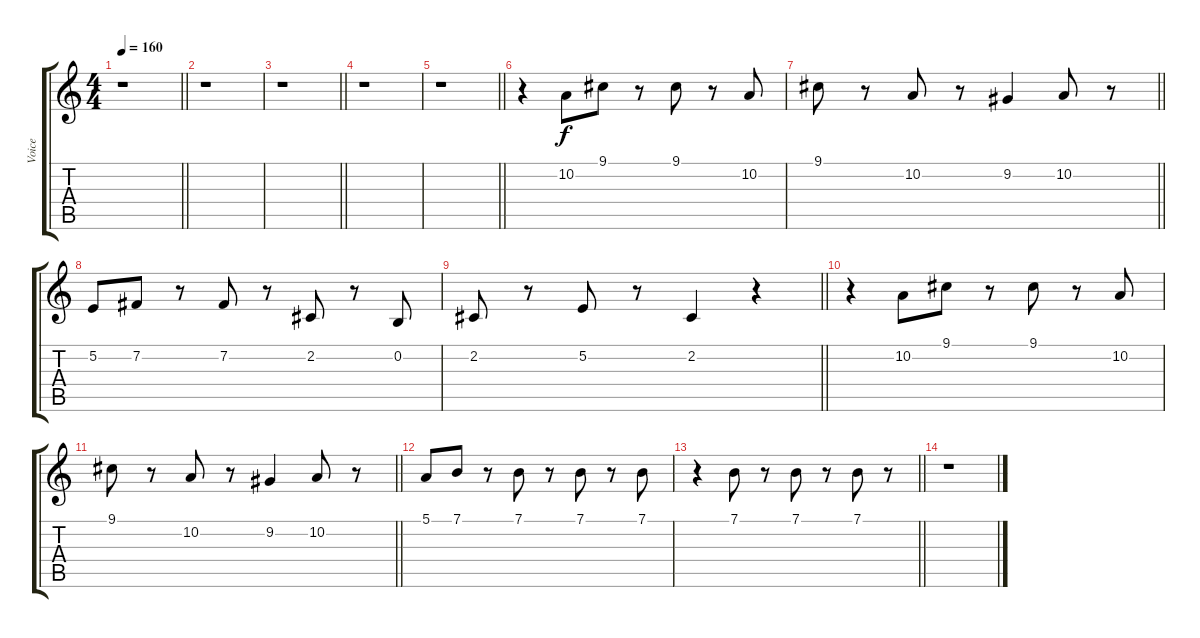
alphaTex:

\track ("Voice" "Voice") {instrument clarinet}
\staff {score tabs}
\tuning (E4 B3 G3 D3 A2 E2) {hide}
\ts (4 4)
\tempo 160
\clef g2
\barLineRight lightlight
\ks c
r.1{dy f} |
r.1 |
\barLineRight lightlight
r.1 |
r.1 |
\barLineRight lightlight
r.1 |
\section ("" "")
r.4 10.2.8 9.1.8 r.8 9.1.8 r.8 10.2.8 |
\barLineRight lightlight
9.1.8 r.8 10.2.8 r.8 9.2.4 10.2.8 r.8 |
5.2.8 7.2.8 r.8 7.2.8 r.8 2.2.8 r.8 0.2.8 |
\barLineRight lightlight
2.2.8 r.8 5.2.8 r.8 2.2.4 r.4 |
r.4 10.2.8 9.1.8 r.8 9.1.8 r.8 10.2.8 |
\barLineRight lightlight
9.1.8 r.8 10.2.8 r.8 9.2.4 10.2.8 r.8 |
5.1.8 7.1.8 r.8 7.1.8 r.8 7.1.8 r.8 7.1.8 |
\barLineRight lightlight
r.4 7.1.8 r.8 7.1.8 r.8 7.1.8 r.8 |
r.1
